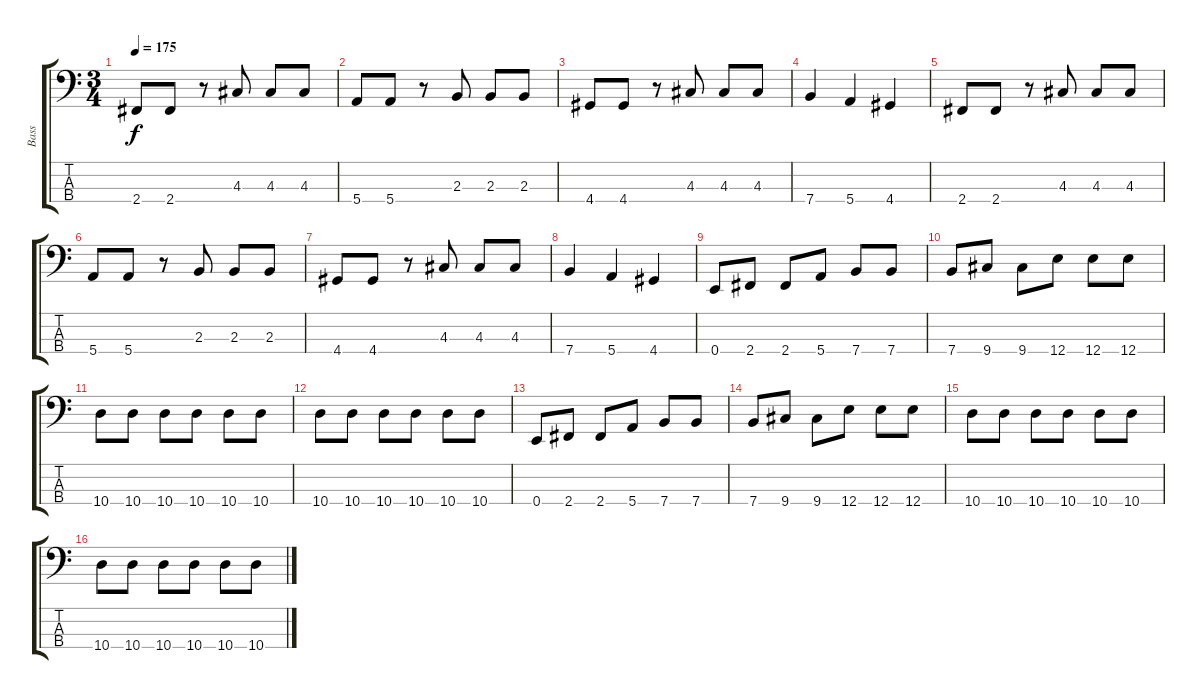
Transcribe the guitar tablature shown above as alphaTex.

\track ("Bass" "Bass") {instrument electricbassfinger}
\staff {score tabs}
\tuning (G2 D2 A1 E1) {hide}
\ts (3 4)
\tempo 175
\clef f4
\ks c
2.4.8{dy f} 2.4.8 r.8 4.3.8 4.3.8 4.3.8 |
5.4.8 5.4.8 r.8 2.3.8 2.3.8 2.3.8 |
4.4.8 4.4.8 r.8 4.3.8 4.3.8 4.3.8 |
7.4.4 5.4.4 4.4.4 |
2.4.8 2.4.8 r.8 4.3.8 4.3.8 4.3.8 |
5.4.8 5.4.8 r.8 2.3.8 2.3.8 2.3.8 |
4.4.8 4.4.8 r.8 4.3.8 4.3.8 4.3.8 |
7.4.4 5.4.4 4.4.4 |
0.4.8 2.4.8 2.4.8 5.4.8 7.4.8 7.4.8 |
7.4.8 9.4.8 9.4.8 12.4.8 12.4.8 12.4.8 |
10.4.8 10.4.8 10.4.8 10.4.8 10.4.8 10.4.8 |
10.4.8 10.4.8 10.4.8 10.4.8 10.4.8 10.4.8 |
0.4.8 2.4.8 2.4.8 5.4.8 7.4.8 7.4.8 |
7.4.8 9.4.8 9.4.8 12.4.8 12.4.8 12.4.8 |
10.4.8 10.4.8 10.4.8 10.4.8 10.4.8 10.4.8 |
10.4.8 10.4.8 10.4.8 10.4.8 10.4.8 10.4.8
